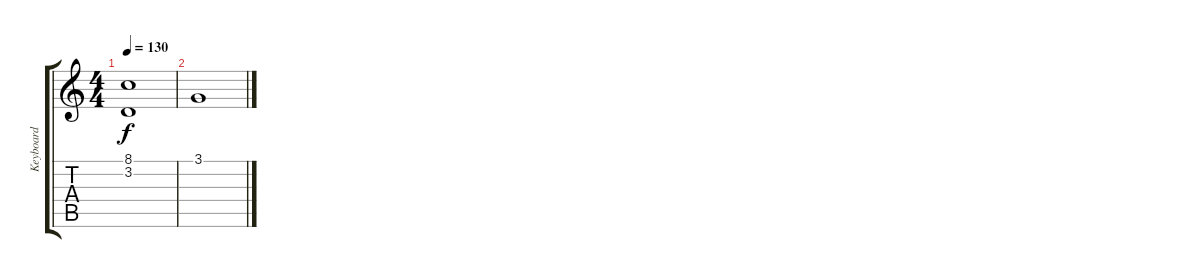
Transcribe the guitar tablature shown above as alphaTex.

\track ("Keyboard" "Keyboard") {instrument stringensemble2}
\staff {score tabs}
\tuning (E4 B3 G3 D3 A2 E2) {hide}
\ts (4 4)
\tempo 130
\clef g2
\ks c
(8.1 3.2).1{dy f} |
3.1.1
